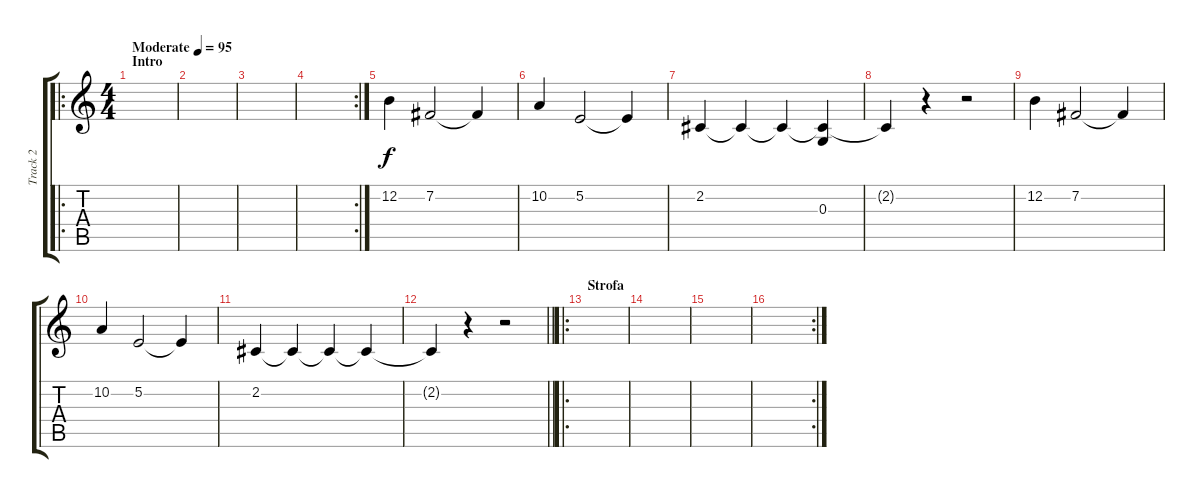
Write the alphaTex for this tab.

\track ("Track 2" "Track 2") {instrument violin}
\staff {score tabs}
\tuning (E4 B3 G3 D3 A2 E2) {hide}
\ro
\ts (4 4)
\section ("" "Intro")
\tempo (95 "Moderate")
\clef g2
\ks c
|
|
|
\rc 2
|
12.2.4 7.2.2 7.2{t}.4 |
10.2.4 5.2.2 5.2{t}.4 |
2.2.4 2.2{t}.4 2.2{t}.4 (2.2{t} 0.3).4 |
2.2{t}.4 r.4 r.2 |
12.2.4 7.2.2 7.2{t}.4 |
10.2.4 5.2.2 5.2{t}.4 |
2.2.4 2.2{t}.4 2.2{t}.4 2.2{t}.4 |
\barLineRight lightlight
2.2{t}.4 r.4 r.2 |
\ro
\section ("" "Strofa")
|
|
|
\rc 2
